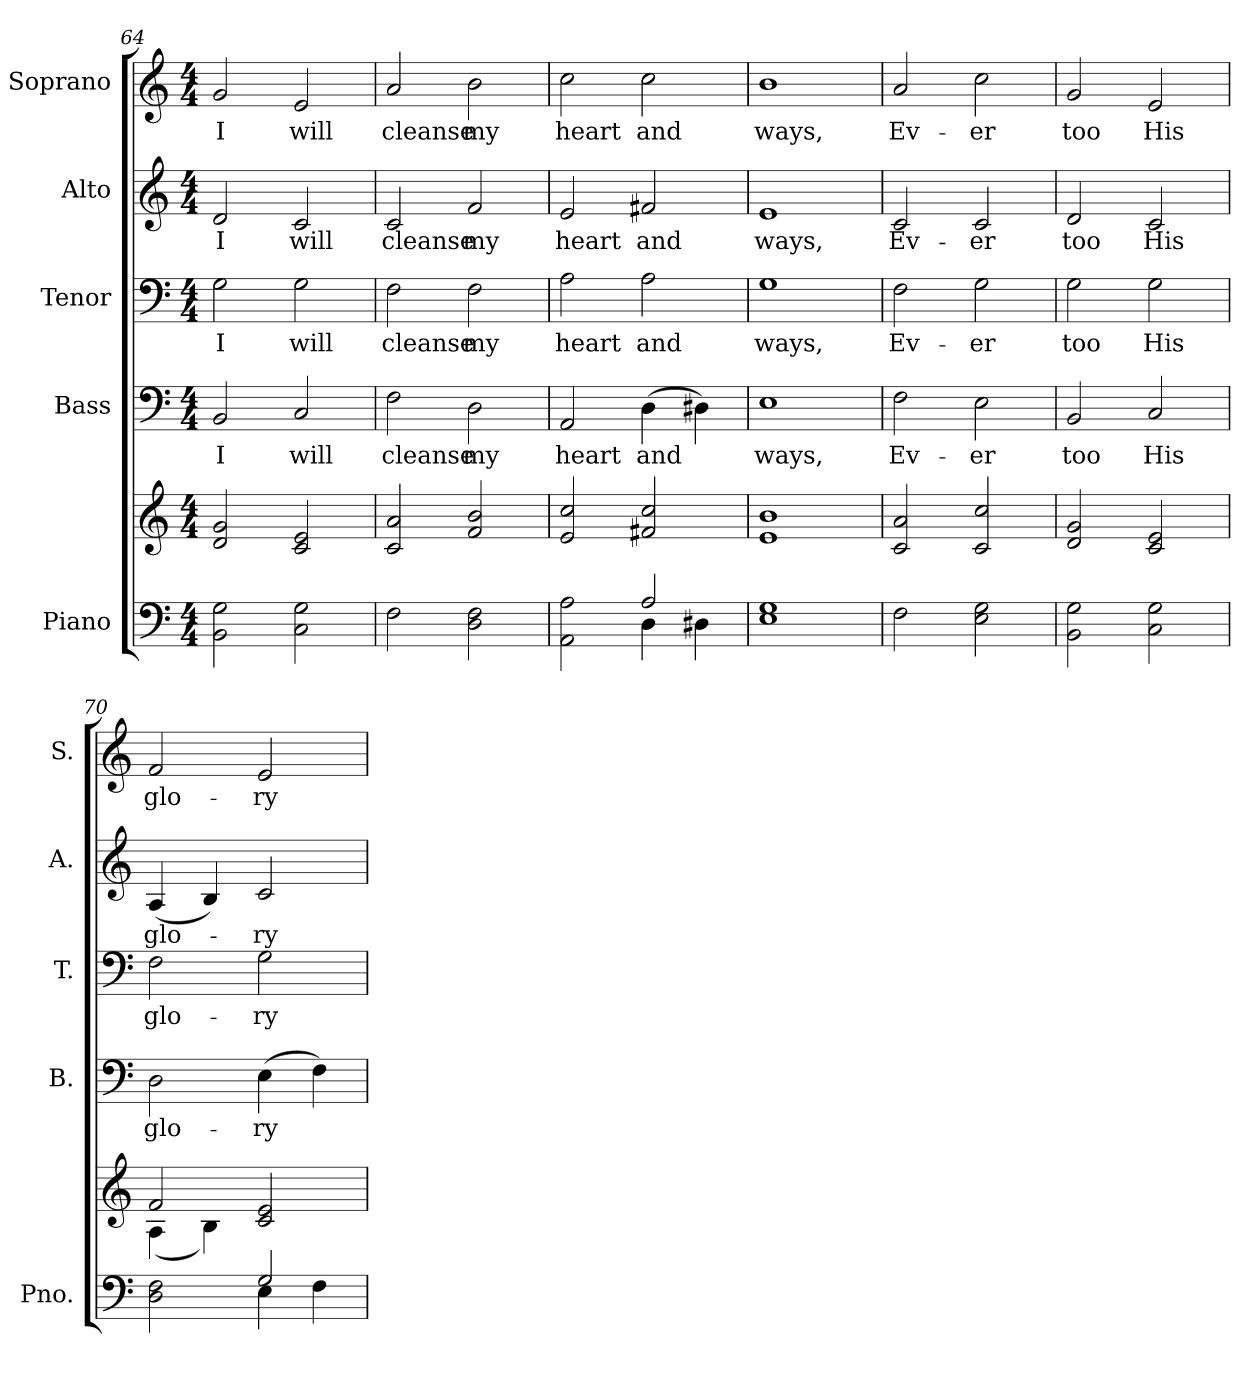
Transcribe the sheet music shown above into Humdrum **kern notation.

**kern	**kern	**kern	**text	**kern	**text	**kern	**text	**kern	**text
*part5	*part5	*part4	*part4	*part3	*part3	*part2	*part2	*part1	*part1
*staff6	*staff5	*staff4	*staff4	*staff3	*staff3	*staff2	*staff2	*staff1	*staff1
*I"Piano	*	*I"Bass	*	*I"Tenor	*	*I"Alto	*	*I"Soprano	*
*I'Pno.	*	*I'B.	*	*I'T.	*	*I'A.	*	*I'S.	*
*clefF4	*clefG2	*clefF4	*	*clefF4	*	*clefG2	*	*clefG2	*
*k[]	*k[]	*k[]	*	*k[]	*	*k[]	*	*k[]	*
*C:	*C:	*C:	*	*C:	*	*C:	*	*C:	*
*M4/4	*M4/4	*M4/4	*	*M4/4	*	*M4/4	*	*M4/4	*
=64	=64	=64	=64	=64	=64	=64	=64	=64	=64
!	!	!	!LO:LY:b:color=#000000	!	!	!	!	!	!
!	!	!	!	!	!LO:LY:b:color=#000000	!	!	!	!
!	!	!	!	!	!	!	!LO:LY:b:color=#000000	!	!
!	!	!	!	!	!	!	!	!	!LO:LY:b:color=#000000
2BBi\ 2Gi	2di/ 2gi	2BBi/	I	2Gi\	I	2di/	I	2gi/	I
!	!	!	!LO:LY:b:color=#000000	!	!	!	!	!	!
!	!	!	!	!	!LO:LY:b:color=#000000	!	!	!	!
!	!	!	!	!	!	!	!LO:LY:b:color=#000000	!	!
!	!	!	!	!	!	!	!	!	!LO:LY:b:color=#000000
2Ci\ 2Gi	2ci/ 2ei	2Ci/	will	2Gi\	will	2ci/	will	2ei/	will
=65	=65	=65	=65	=65	=65	=65	=65	=65	=65
!	!	!	!LO:LY:b:color=#000000	!	!	!	!	!	!
!	!	!	!	!	!LO:LY:b:color=#000000	!	!	!	!
!	!	!	!	!	!	!	!LO:LY:b:color=#000000	!	!
!	!	!	!	!	!	!	!	!	!LO:LY:b:color=#000000
2Fi\	2ci/ 2ai	2Fi\	cleanse	2Fi\	cleanse	2ci/	cleanse	2ai/	cleanse
!	!	!	!LO:LY:b:color=#000000	!	!	!	!	!	!
!	!	!	!	!	!LO:LY:b:color=#000000	!	!	!	!
!	!	!	!	!	!	!	!LO:LY:b:color=#000000	!	!
!	!	!	!	!	!	!	!	!	!LO:LY:b:color=#000000
2Di\ 2Fi	2fi/ 2bi	2Di\	my	2Fi\	my	2fi/	my	2bi\	my
!!LO:PB:g=z
=66	=66	=66	=66	=66	=66	=66	=66	=66	=66
*^	*	*	*	*	*	*	*	*	*
!	!	!	!	!LO:LY:b:color=#000000	!	!	!	!	!	!
!	!	!	!	!	!	!LO:LY:b:color=#000000	!	!	!	!
!	!	!	!	!	!	!	!	!LO:LY:b:color=#000000	!	!
!	!	!	!	!	!	!	!	!	!	!LO:LY:b:color=#000000
2AAi\ 2Ai	2ryy	2ei/ 2cci	2AAi/	heart	2Ai\	heart	2ei/	heart	2cci\	heart
!	!	!	!	!LO:LY:b:color=#000000	!	!	!	!	!	!
!	!	!	!	!	!	!LO:LY:b:color=#000000	!	!	!	!
!	!	!	!	!	!	!	!	!LO:LY:b:color=#000000	!	!
!	!	!	!	!	!	!	!	!	!	!LO:LY:b:color=#000000
2Ai/	4Di\	2f#Xi/ 2cci	(4Di\	and	2Ai\	and	2f#Xi/	and	2cci\	and
.	4D#Xi\	.	4D#Xi\)	.	.	.	.	.	.	.
*v	*v	*	*	*	*	*	*	*	*	*
=67	=67	=67	=67	=67	=67	=67	=67	=67	=67
*^	*	*	*	*	*	*	*	*	*
!	!	!	!	!LO:LY:b:color=#000000	!	!	!	!	!	!
*v	*v	*	*	*	*	*	*	*	*	*
*^	*	*	*	*	*	*	*	*	*
!	!	!	!	!	!	!LO:LY:b:color=#000000	!	!	!	!
*v	*v	*	*	*	*	*	*	*	*	*
*^	*	*	*	*	*	*	*	*	*
!	!	!	!	!	!	!	!	!LO:LY:b:color=#000000	!	!
*v	*v	*	*	*	*	*	*	*	*	*
*^	*	*	*	*	*	*	*	*	*
!	!	!	!	!	!	!	!	!	!	!LO:LY:b:color=#000000
*v	*v	*	*	*	*	*	*	*	*	*
1Ei 1Gi	1ei 1bi	1Ei	ways,	1Gi	ways,	1ei	ways,	1bi	ways,
=68	=68	=68	=68	=68	=68	=68	=68	=68	=68
!	!	!	!LO:LY:b:color=#000000	!	!	!	!	!	!
!	!	!	!	!	!LO:LY:b:color=#000000	!	!	!	!
!	!	!	!	!	!	!	!LO:LY:b:color=#000000	!	!
!	!	!	!	!	!	!	!	!	!LO:LY:b:color=#000000
2Fi\	2ci/ 2ai	2Fi\	Ev-	2Fi\	Ev-	2ci/	Ev-	2ai/	Ev-
!	!	!	!LO:LY:b:color=#000000	!	!	!	!	!	!
!	!	!	!	!	!LO:LY:b:color=#000000	!	!	!	!
!	!	!	!	!	!	!	!LO:LY:b:color=#000000	!	!
!	!	!	!	!	!	!	!	!	!LO:LY:b:color=#000000
2Ei\ 2Gi	2ci/ 2cci	2Ei\	-er	2Gi\	-er	2ci/	-er	2cci\	-er
!!LO:PB:g=z
=69	=69	=69	=69	=69	=69	=69	=69	=69	=69
!	!	!	!LO:LY:b:color=#000000	!	!	!	!	!	!
!	!	!	!	!	!LO:LY:b:color=#000000	!	!	!	!
!	!	!	!	!	!	!	!LO:LY:b:color=#000000	!	!
!	!	!	!	!	!	!	!	!	!LO:LY:b:color=#000000
2BBi\ 2Gi	2di/ 2gi	2BBi/	too	2Gi\	too	2di/	too	2gi/	too
!	!	!	!LO:LY:b:color=#000000	!	!	!	!	!	!
!	!	!	!	!	!LO:LY:b:color=#000000	!	!	!	!
!	!	!	!	!	!	!	!LO:LY:b:color=#000000	!	!
!	!	!	!	!	!	!	!	!	!LO:LY:b:color=#000000
2Ci\ 2Gi	2ci/ 2ei	2Ci/	His	2Gi\	His	2ci/	His	2ei/	His
=70	=70	=70	=70	=70	=70	=70	=70	=70	=70
*^	*^	*	*	*	*	*	*	*	*
!	!	!	!	!	!LO:LY:b:color=#000000	!	!	!	!	!	!
!	!	!	!	!	!	!	!LO:LY:b:color=#000000	!	!	!	!
!	!	!	!	!	!	!	!	!	!LO:LY:b:color=#000000	!	!
!	!	!	!	!	!	!	!	!	!	!	!LO:LY:b:color=#000000
2Di\ 2Fi	2ryy	2fi/	(4Ai\	2Di\	glo-	2Fi\	glo-	(4Ai/	glo-	2fi/	glo-
.	.	.	4Bi\)	.	.	.	.	4Bi/)	.	.	.
!	!	!	!	!	!LO:LY:b:color=#000000	!	!	!	!	!	!
!	!	!	!	!	!	!	!LO:LY:b:color=#000000	!	!	!	!
!	!	!	!	!	!	!	!	!	!LO:LY:b:color=#000000	!	!
!	!	!	!	!	!	!	!	!	!	!	!LO:LY:b:color=#000000
2Gi/	4Ei\	2ci/ 2ei	2ryy	(4Ei\	-ry	2Gi\	-ry	2ci/	-ry	2ei/	-ry
.	4Fi\	.	.	4Fi\)	.	.	.	.	.	.	.
*v	*v	*	*	*	*	*	*	*	*	*	*
*	*v	*v	*	*	*	*	*	*	*	*
=	=	=	=	=	=	=	=	=	=
*-	*-	*-	*-	*-	*-	*-	*-	*-	*-
